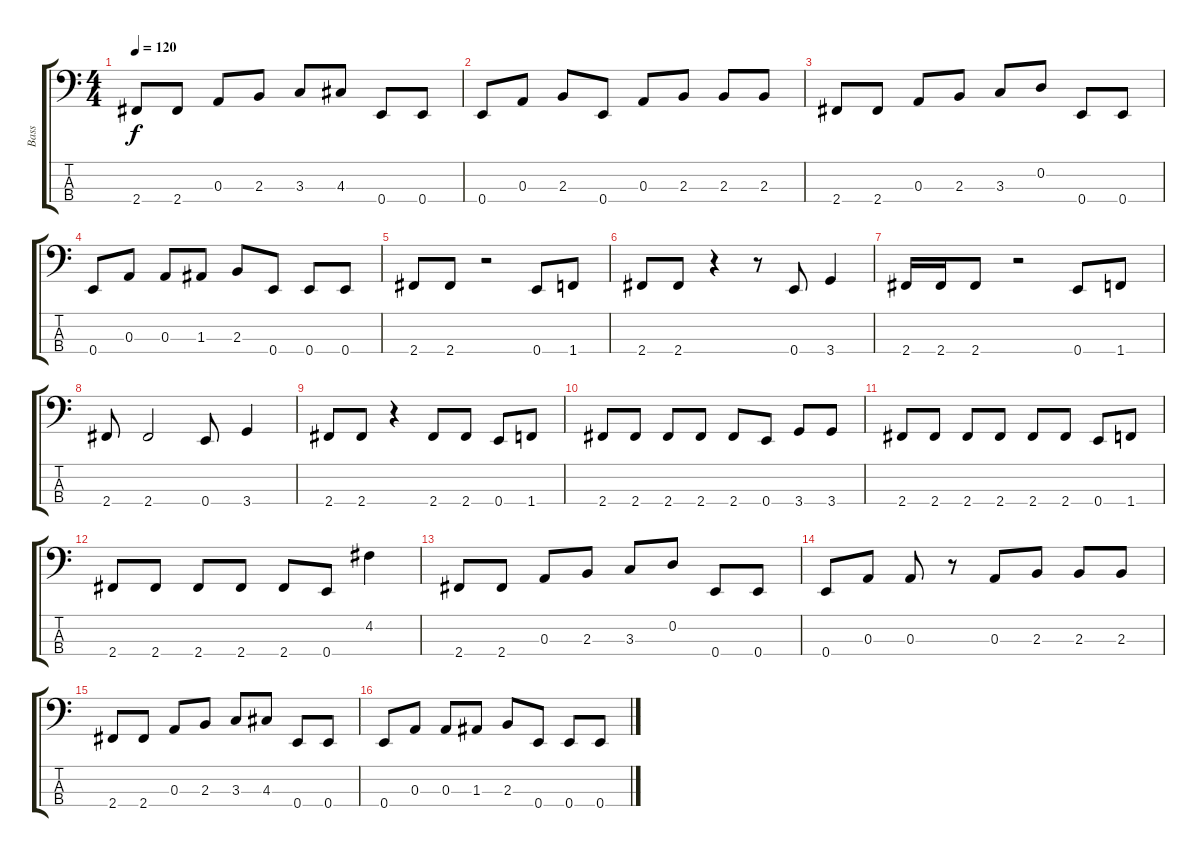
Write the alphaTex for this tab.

\track ("Bass" "Bass") {instrument electricbassfinger}
\staff {score tabs}
\tuning (G2 D2 A1 E1) {hide}
\ts (4 4)
\tempo 120
\clef f4
\ks c
2.4.8{dy f} 2.4.8 0.3.8 2.3.8 3.3.8 4.3.8 0.4.8 0.4.8 |
0.4.8 0.3.8 2.3.8 0.4.8 0.3.8 2.3.8 2.3.8 2.3.8 |
2.4.8 2.4.8 0.3.8 2.3.8 3.3.8 0.2.8 0.4.8 0.4.8 |
0.4.8 0.3.8 0.3.8 1.3.8 2.3.8 0.4.8 0.4.8 0.4.8 |
2.4.8 2.4.8 r.2 0.4.8 1.4.8 |
2.4.8 2.4.8 r.4 r.8 0.4.8 3.4.4 |
2.4.16 2.4.16 2.4.8 r.2 0.4.8 1.4.8 |
2.4.8 2.4.2 0.4.8 3.4.4 |
2.4.8 2.4.8 r.4 2.4.8 2.4.8 0.4.8 1.4.8 |
2.4.8 2.4.8 2.4.8 2.4.8 2.4.8 0.4.8 3.4.8 3.4.8 |
2.4.8 2.4.8 2.4.8 2.4.8 2.4.8 2.4.8 0.4.8 1.4.8 |
2.4.8 2.4.8 2.4.8 2.4.8 2.4.8 0.4.8 4.2.4 |
2.4.8 2.4.8 0.3.8 2.3.8 3.3.8 0.2.8 0.4.8 0.4.8 |
0.4.8 0.3.8 0.3.8 r.8 0.3.8 2.3.8 2.3.8 2.3.8 |
2.4.8 2.4.8 0.3.8 2.3.8 3.3.8 4.3.8 0.4.8 0.4.8 |
0.4.8 0.3.8 0.3.8 1.3.8 2.3.8 0.4.8 0.4.8 0.4.8
